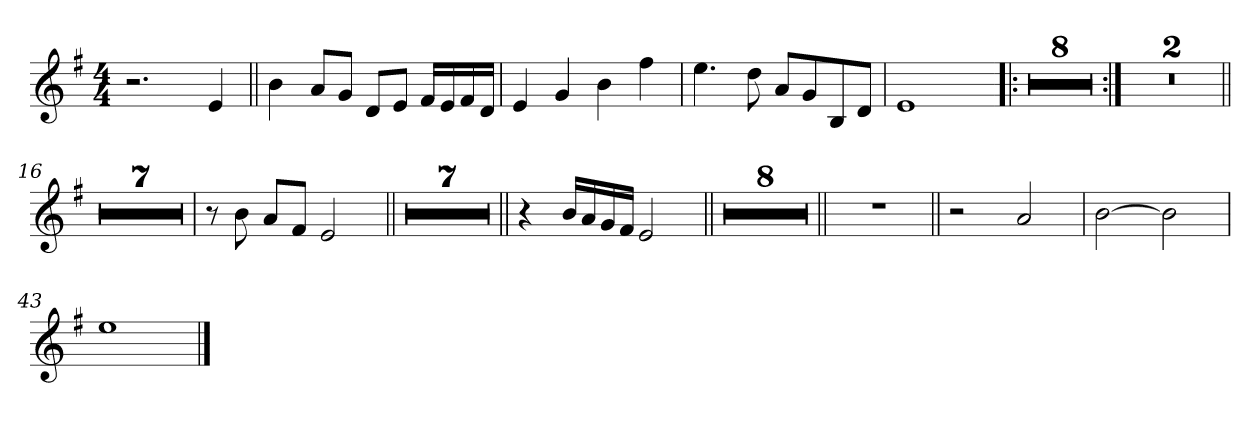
**kern
*part1
*staff1
!!LO:PB:g=z
*clefG2
*k[f#]
*G:
*M4/4
*MM61
=1
2.r
4ei/
=2||
4bi\
8ai/L
8gi/J
8di/L
8ei/J
16f#i/LL
16ei/
16f#i/
16di/JJ
=3
4ei/
4gi/
4bi\
4ff#i\
=4
4.eei\
8ddi\
8ai/L
8gi/
8Bi/
8di/J
=5
1ei
!!LO:LB:g=z
=6!|:
1r
=7
1r
=8
1r
=9
1r
=10
1r
=11
1r
=12
1r
=13
1r
=14:|!
1r
=15
1r
!!LO:LB:g=z
=16||
1r
=17
1r
=18
1r
=19
1r
=20
1r
=21
1r
=22
1r
=23
8r
8bi\
8ai/L
8f#i/J
2ei/
!!LO:LB:g=z
=24||
1r
=25
1r
=26
1r
=27
1r
=28
1r
=29
1r
=30
1r
=31||
4r
16bi/LL
16ai/
16gi/
16f#i/JJ
2ei/
!!LO:LB:g=z
=32||
1r
=33
1r
=34
1r
=35
1r
=36
1r
=37
1r
=38
1r
!!LO:LB:g=z
=39
1r
=40||
1r
=41||
2r
2ai/
=42
[>2bi\
2bi\]
=43
1eei
==
*-
